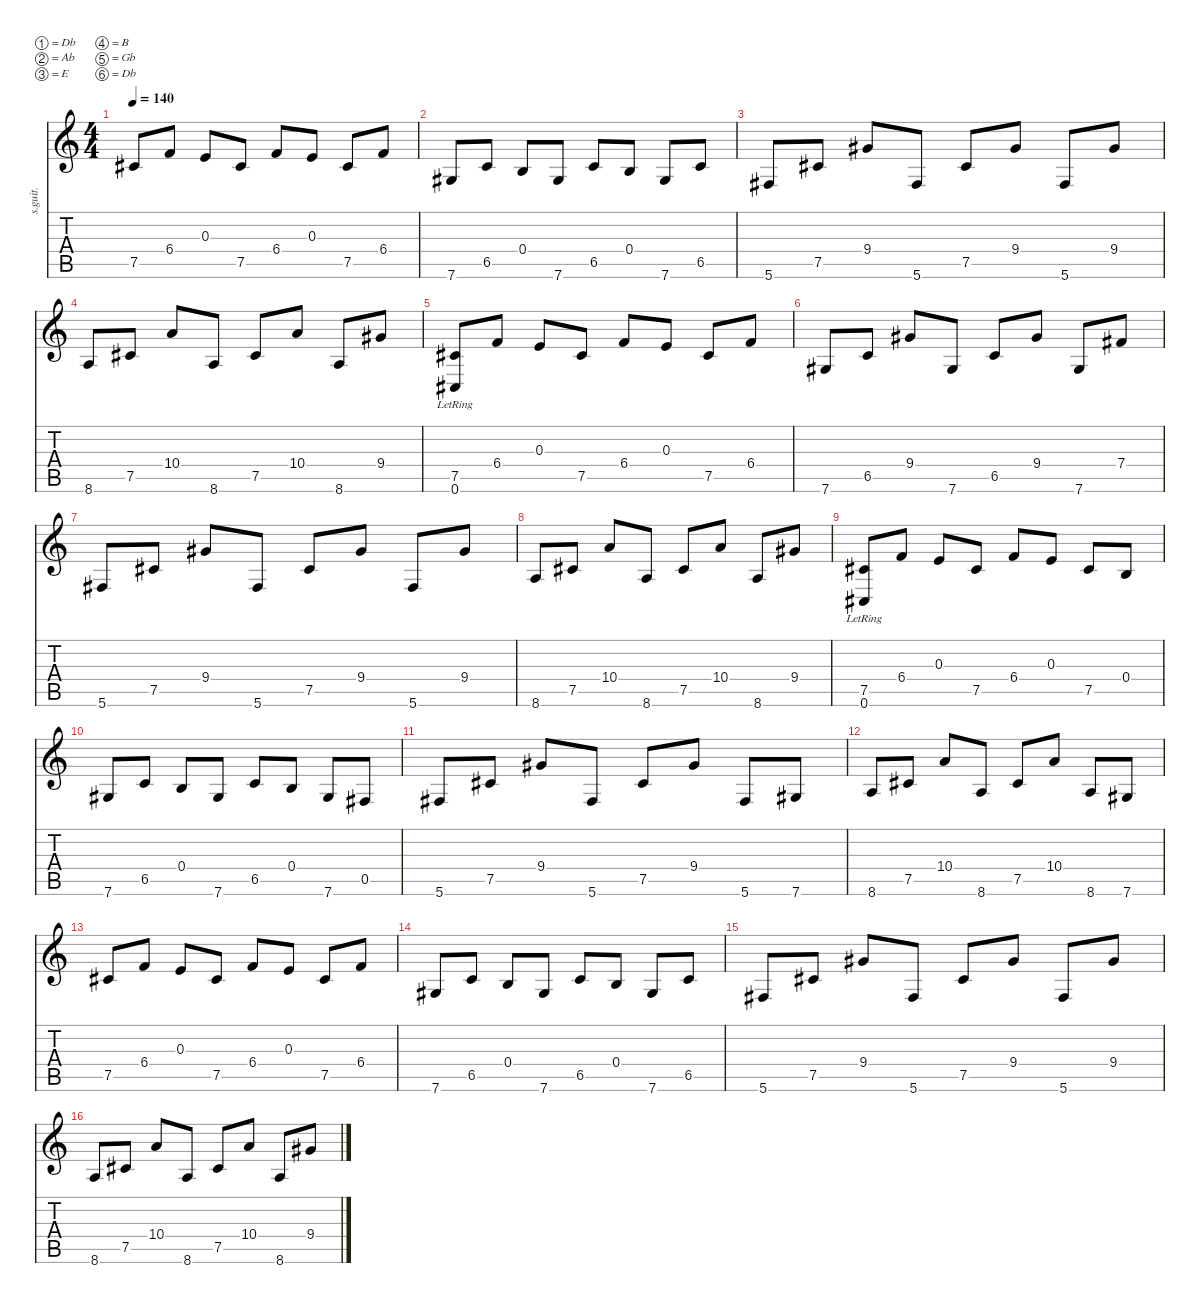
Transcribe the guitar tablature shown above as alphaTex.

\defaultSystemsLayout 4
\hideDynamics
\bracketExtendMode nobrackets
\otherSystemsTrackNameOrientation horizontal
\track ("Steel Guitar" "s.guit.") {instrument acousticguitarsteel}
\staff {score tabs}
\tuning (Db4 Ab3 E3 B2 Gb2 Db2)
\ts (4 4)
\tempo 140
\clef g2
\ks c
7.5{acc #}.8{dy mf instrument acousticguitarsteel beam Up} 6.4.8{beam Up} 0.3.8{beam Up} 7.5{acc #}.8{beam Up} 6.4.8{beam Up} 0.3.8{beam Up} 7.5{acc #}.8{beam Up} 6.4.8{beam Up} |
7.6{acc #}.8{beam Up} 6.5.8{beam Up} 0.4.8{beam Up} 7.6{acc #}.8{beam Up} 6.5.8{beam Up} 0.4.8{beam Up} 7.6{acc #}.8{beam Up} 6.5.8{beam Up} |
5.6{acc #}.8{beam Up} 7.5{acc #}.8{beam Up} 9.4{acc #}.8{beam Up} 5.6{acc #}.8{beam Up} 7.5{acc #}.8{beam Up} 9.4{acc #}.8{beam Up} 5.6{acc #}.8{beam Up} 9.4{acc #}.8{beam Up} |
8.6.8{beam Up} 7.5{acc #}.8{beam Up} 10.4.8{beam Up} 8.6.8{beam Up} 7.5{acc #}.8{beam Up} 10.4.8{beam Up} 8.6.8{beam Up} 9.4{acc #}.8{beam Up} |
(7.5{acc #} 0.6{lr acc #}).8{beam Up} 6.4.8{beam Up} 0.3.8{beam Up} 7.5{acc #}.8{beam Up} 6.4.8{beam Up} 0.3.8{beam Up} 7.5{acc #}.8{beam Up} 6.4.8{beam Up} |
7.6{acc #}.8{beam Up} 6.5.8{beam Up} 9.4{acc #}.8{beam Up} 7.6{acc #}.8{beam Up} 6.5.8{beam Up} 9.4{acc #}.8{beam Up} 7.6{acc #}.8{beam Up} 7.4{acc #}.8{beam Up} |
5.6{acc #}.8{beam Up} 7.5{acc #}.8{beam Up} 9.4{acc #}.8{beam Up} 5.6{acc #}.8{beam Up} 7.5{acc #}.8{beam Up} 9.4{acc #}.8{beam Up} 5.6{acc #}.8{beam Up} 9.4{acc #}.8{beam Up} |
8.6.8{beam Up} 7.5{acc #}.8{beam Up} 10.4.8{beam Up} 8.6.8{beam Up} 7.5{acc #}.8{beam Up} 10.4.8{beam Up} 8.6.8{beam Up} 9.4{acc #}.8{beam Up} |
(7.5{acc #} 0.6{lr acc #}).8{beam Up} 6.4.8{beam Up} 0.3.8{beam Up} 7.5{acc #}.8{beam Up} 6.4.8{beam Up} 0.3.8{beam Up} 7.5{acc #}.8{beam Up} 0.4.8{beam Up} |
7.6{acc #}.8{beam Up} 6.5.8{beam Up} 0.4.8{beam Up} 7.6{acc #}.8{beam Up} 6.5.8{beam Up} 0.4.8{beam Up} 7.6{acc #}.8{beam Up} 0.5{acc #}.8{beam Up} |
5.6{acc #}.8{beam Up} 7.5{acc #}.8{beam Up} 9.4{acc #}.8{beam Up} 5.6{acc #}.8{beam Up} 7.5{acc #}.8{beam Up} 9.4{acc #}.8{beam Up} 5.6{acc #}.8{beam Up} 7.6{acc #}.8{beam Up} |
8.6.8{beam Up} 7.5{acc #}.8{beam Up} 10.4.8{beam Up} 8.6.8{beam Up} 7.5{acc #}.8{beam Up} 10.4.8{beam Up} 8.6.8{beam Up} 7.6{acc #}.8{beam Up} |
7.5{acc #}.8{beam Up} 6.4.8{beam Up} 0.3.8{beam Up} 7.5{acc #}.8{beam Up} 6.4.8{beam Up} 0.3.8{beam Up} 7.5{acc #}.8{beam Up} 6.4.8{beam Up} |
7.6{acc #}.8{beam Up} 6.5.8{beam Up} 0.4.8{beam Up} 7.6{acc #}.8{beam Up} 6.5.8{beam Up} 0.4.8{beam Up} 7.6{acc #}.8{beam Up} 6.5.8{beam Up} |
5.6{acc #}.8{beam Up} 7.5{acc #}.8{beam Up} 9.4{acc #}.8{beam Up} 5.6{acc #}.8{beam Up} 7.5{acc #}.8{beam Up} 9.4{acc #}.8{beam Up} 5.6{acc #}.8{beam Up} 9.4{acc #}.8{beam Up} |
8.6.8{beam Up} 7.5{acc #}.8{beam Up} 10.4.8{beam Up} 8.6.8{beam Up} 7.5{acc #}.8{beam Up} 10.4.8{beam Up} 8.6.8{beam Up} 9.4{acc #}.8{beam Up}
